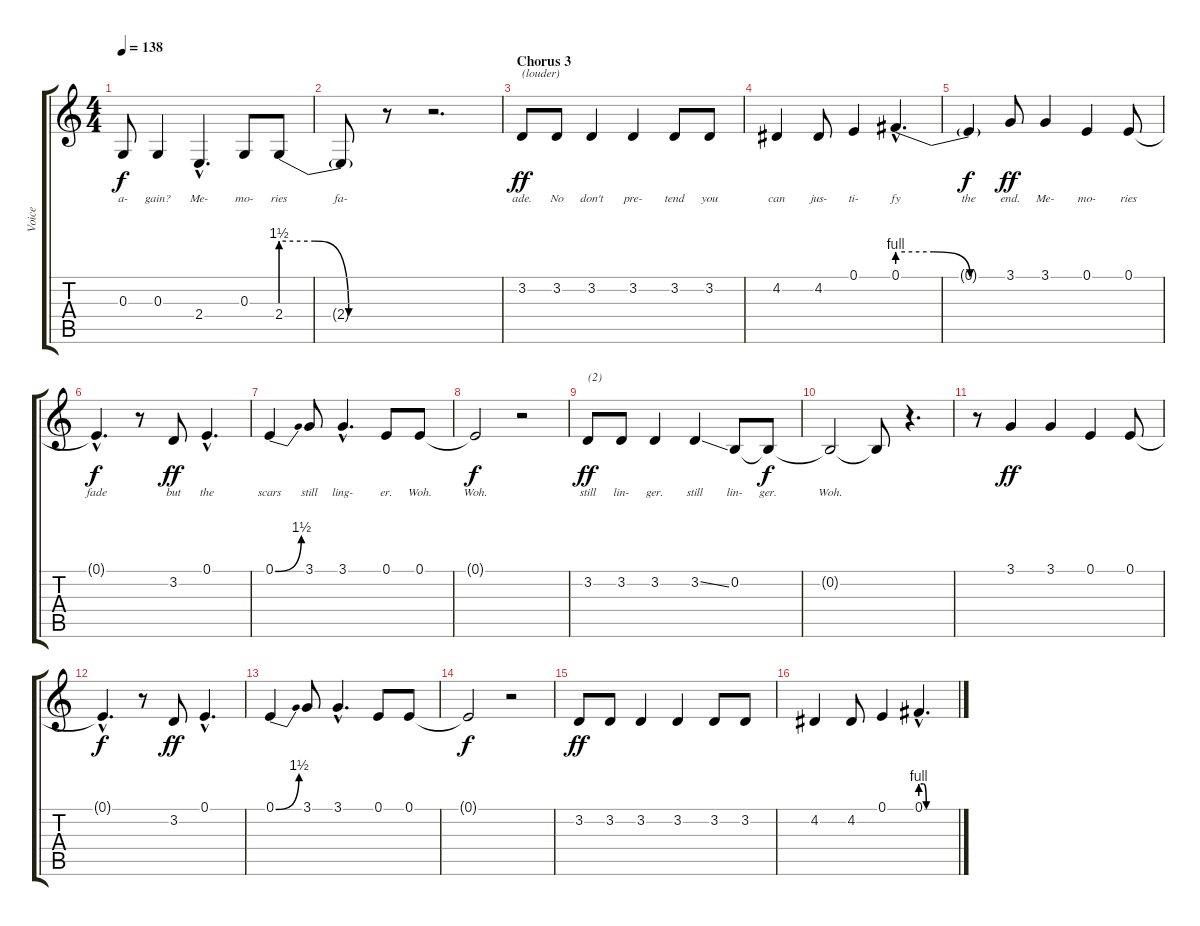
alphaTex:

\track ("Voice" "Voice") {instrument clarinet}
\staff {score tabs}
\tuning (E4 B3 G3 D3 A2 E2) {hide}
\ts (4 4)
\tempo 138
\clef g2
\ks c
0.3{t}.8{lyrics (0 "a-") lyrics (1 "") lyrics (2 "") lyrics (3 "") lyrics (4 "") dy f} 0.3.4{lyrics (0 "gain?") lyrics (1 "") lyrics (2 "") lyrics (3 "") lyrics (4 "")} 2.4{hac}.4{d lyrics (0 "Me-") lyrics (1 "") lyrics (2 "") lyrics (3 "") lyrics (4 "")} 0.3.8{lyrics (0 "mo-") lyrics (1 "") lyrics (2 "") lyrics (3 "") lyrics (4 "")} 2.4{be (custom 0 6 20 6 40 0 60 0)}.8{lyrics (0 "ries") lyrics (1 "") lyrics (2 "") lyrics (3 "") lyrics (4 "")} |
2.4{t}.8{lyrics (0 "fa-") lyrics (1 "") lyrics (2 "") lyrics (3 "") lyrics (4 "")} r.8 r.2{d} |
\section ("" "Chorus 3")
3.2.8{txt "(louder)" lyrics (0 "ade.") lyrics (1 "") lyrics (2 "") lyrics (3 "") lyrics (4 "") dy ff} 3.2.8{lyrics (0 "No") lyrics (1 "") lyrics (2 "") lyrics (3 "") lyrics (4 "")} 3.2.4{lyrics (0 "don't") lyrics (1 "") lyrics (2 "") lyrics (3 "") lyrics (4 "")} 3.2.4{lyrics (0 "pre-") lyrics (1 "") lyrics (2 "") lyrics (3 "") lyrics (4 "")} 3.2.8{lyrics (0 "tend") lyrics (1 "") lyrics (2 "") lyrics (3 "") lyrics (4 "")} 3.2.8{lyrics (0 "you") lyrics (1 "") lyrics (2 "") lyrics (3 "") lyrics (4 "")} |
4.2.4{lyrics (0 "can") lyrics (1 "") lyrics (2 "") lyrics (3 "") lyrics (4 "")} 4.2.8{lyrics (0 "jus-") lyrics (1 "") lyrics (2 "") lyrics (3 "") lyrics (4 "")} 0.1.4{lyrics (0 "ti-") lyrics (1 "") lyrics (2 "") lyrics (3 "") lyrics (4 "")} 0.1{be (custom 0 4 20 4 40 0 60 0) hac}.4{d lyrics (0 "fy") lyrics (1 "") lyrics (2 "") lyrics (3 "") lyrics (4 "")} |
0.1{t}.4{lyrics (0 "the") lyrics (1 "") lyrics (2 "") lyrics (3 "") lyrics (4 "") dy f} 3.1.8{lyrics (0 "end.") lyrics (1 "") lyrics (2 "") lyrics (3 "") lyrics (4 "") dy ff} 3.1.4{lyrics (0 "Me-") lyrics (1 "") lyrics (2 "") lyrics (3 "") lyrics (4 "")} 0.1.4{lyrics (0 "mo-") lyrics (1 "") lyrics (2 "") lyrics (3 "") lyrics (4 "")} 0.1.8{lyrics (0 "ries") lyrics (1 "") lyrics (2 "") lyrics (3 "") lyrics (4 "")} |
0.1{hac t}.4{d lyrics (0 "fade") lyrics (1 "") lyrics (2 "") lyrics (3 "") lyrics (4 "") dy f} r.8 3.2.8{lyrics (0 "but") lyrics (1 "") lyrics (2 "") lyrics (3 "") lyrics (4 "") dy ff} 0.1{hac}.4{d lyrics (0 "the") lyrics (1 "") lyrics (2 "") lyrics (3 "") lyrics (4 "")} |
0.1{be (bend 0 0 60 6)}.4{lyrics (0 "scars") lyrics (1 "") lyrics (2 "") lyrics (3 "") lyrics (4 "")} 3.1.8{lyrics (0 "still") lyrics (1 "") lyrics (2 "") lyrics (3 "") lyrics (4 "")} 3.1{hac}.4{d lyrics (0 "ling-") lyrics (1 "") lyrics (2 "") lyrics (3 "") lyrics (4 "")} 0.1.8{lyrics (0 "er.") lyrics (1 "") lyrics (2 "") lyrics (3 "") lyrics (4 "")} 0.1.8{lyrics (0 "Woh.") lyrics (1 "") lyrics (2 "") lyrics (3 "") lyrics (4 "")} |
0.1{t}.2{lyrics (0 "Woh.") lyrics (1 "") lyrics (2 "") lyrics (3 "") lyrics (4 "") dy f} r.2 |
3.2.8{txt "(2)" lyrics (0 "still") lyrics (1 "") lyrics (2 "") lyrics (3 "") lyrics (4 "") dy ff} 3.2.8{lyrics (0 "lin-") lyrics (1 "") lyrics (2 "") lyrics (3 "") lyrics (4 "")} 3.2.4{lyrics (0 "ger.") lyrics (1 "") lyrics (2 "") lyrics (3 "") lyrics (4 "")} 3.2{ss}.4{lyrics (0 "still") lyrics (1 "") lyrics (2 "") lyrics (3 "") lyrics (4 "")} 0.2.8{lyrics (0 "lin-") lyrics (1 "") lyrics (2 "") lyrics (3 "") lyrics (4 "")} 0.2{t}.8{lyrics (0 "ger.") lyrics (1 "") lyrics (2 "") lyrics (3 "") lyrics (4 "") dy f} |
0.2{t}.2{lyrics (0 "Woh.") lyrics (1 "") lyrics (2 "") lyrics (3 "") lyrics (4 "")} 0.2{t}.8 r.4{d} |
r.8 3.1.4{dy ff} 3.1.4 0.1.4 0.1.8 |
0.1{hac t}.4{d dy f} r.8 3.2.8{dy ff} 0.1{hac}.4{d} |
0.1{be (bend 0 0 60 6)}.4 3.1.8 3.1{hac}.4{d} 0.1.8 0.1.8 |
0.1{t}.2{dy f} r.2 |
3.2.8{dy ff} 3.2.8 3.2.4 3.2.4 3.2.8 3.2.8 |
4.2.4 4.2.8 0.1.4 0.1{be (custom 0 4 5 4 10 0 60 0) hac}.4{d}
